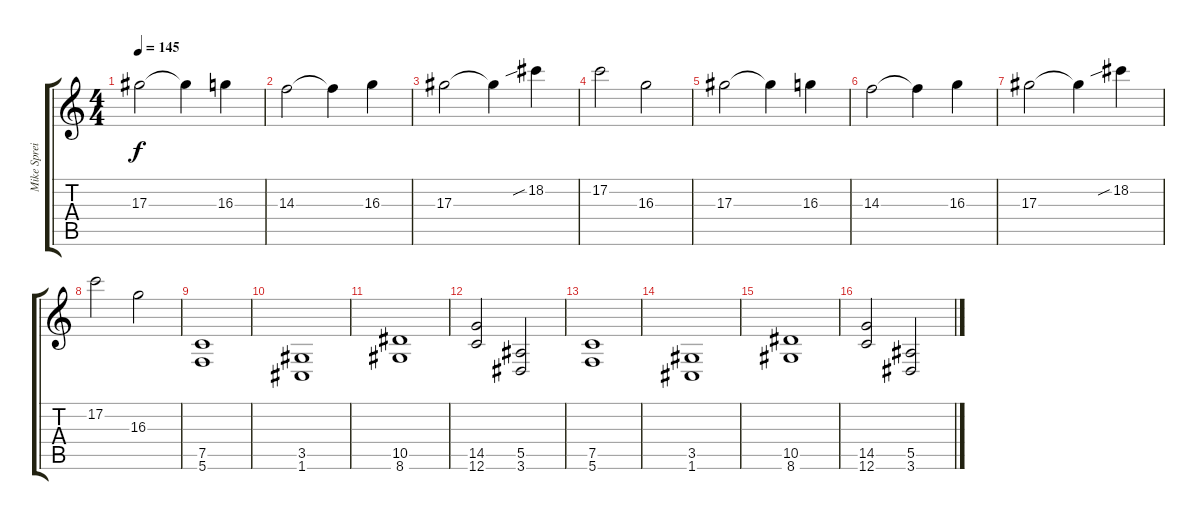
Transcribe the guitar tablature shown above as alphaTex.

\track ("Mike Spreitzer" "Mike Sprei") {instrument overdrivenguitar}
\staff {score tabs}
\tuning (C4 G3 Eb3 Bb2 F2 C2) {hide}
\ts (4 4)
\tempo 145
\clef g2
\ks c
17.3.2{dy f volume 13} 17.3{t}.4 16.3.4 |
14.3.2 14.3{t}.4 16.3.4 |
17.3.2 17.3{t}.4 18.2{sib}.4 |
17.2.2 16.3.2 |
17.3.2 17.3{t}.4 16.3.4 |
14.3.2 14.3{t}.4 16.3.4 |
17.3.2 17.3{t}.4 18.2{sib}.4 |
17.2.2 16.3.2 |
(7.5 5.6).1 |
(3.5 1.6).1 |
(10.5 8.6).1 |
(14.5 12.6).2 (5.5 3.6).2 |
(7.5 5.6).1 |
(3.5 1.6).1 |
(10.5 8.6).1 |
(14.5 12.6).2 (5.5 3.6).2
